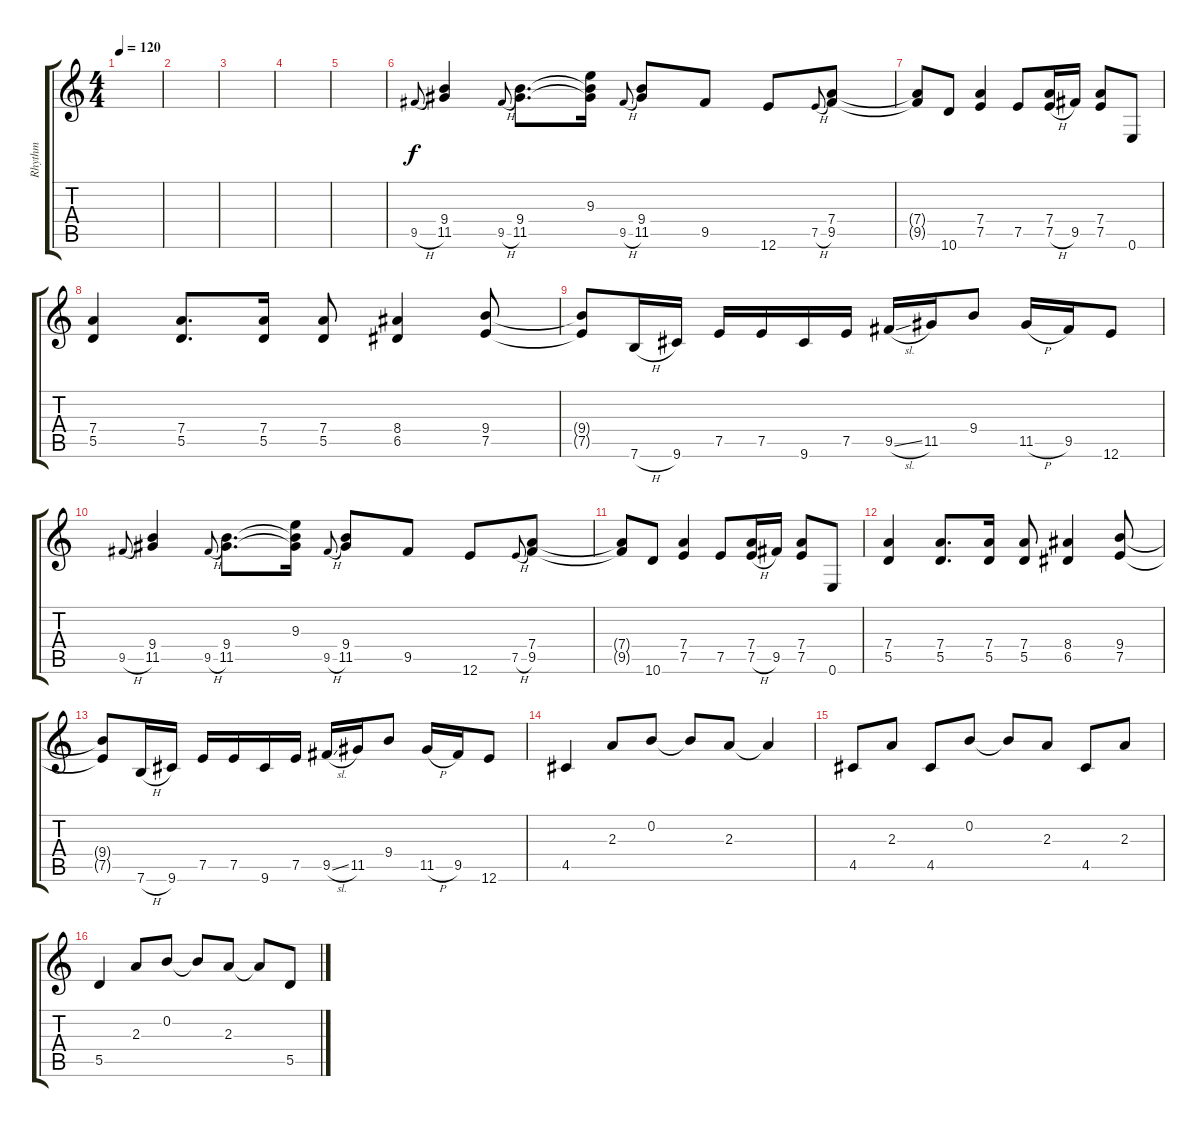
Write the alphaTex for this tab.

\track ("Rhythm" "Rhythm") {instrument overdrivenguitar}
\staff {score tabs}
\tuning (E4 B3 G3 D3 A2 E2) {hide}
\ts (4 4)
\tempo 120
\clef g2
\ks c
|
|
|
|
|
9.5{h}.8{gr onbeat} (9.4 11.5).4 9.5{h}.8{gr onbeat} (9.4 11.5).8{d} (9.3 9.4{t} 11.5{t}).16 9.5{h}.8{gr onbeat} (9.4 11.5).8 9.5.8 12.6.8 7.5{h}.8{gr onbeat} (7.4 9.5).8 |
(7.4{t} 9.5{t}).8 10.6.8 (7.4 7.5).4 7.5.8 (7.4 7.5{h}).16 9.5.16 (7.4 7.5).8 0.6.8 |
(7.4 5.5).4 (7.4 5.5).8{d} (7.4 5.5).16 (7.4 5.5).8 (8.4 6.5).4 (9.4 7.5).8 |
(9.4{t} 7.5{t}).8 7.6{h}.16 9.6.16 7.5.16 7.5.16 9.6.16 7.5.16 9.5{sl}.16 11.5.16 9.4.8 11.5{h}.16 9.5.16 12.6.8 |
9.5{h}.8{gr onbeat} (9.4 11.5).4 9.5{h}.8{gr onbeat} (9.4 11.5).8{d} (9.3 9.4{t} 11.5{t}).16 9.5{h}.8{gr onbeat} (9.4 11.5).8 9.5.8 12.6.8 7.5{h}.8{gr onbeat} (7.4 9.5).8 |
(7.4{t} 9.5{t}).8 10.6.8 (7.4 7.5).4 7.5.8 (7.4 7.5{h}).16 9.5.16 (7.4 7.5).8 0.6.8 |
(7.4 5.5).4 (7.4 5.5).8{d} (7.4 5.5).16 (7.4 5.5).8 (8.4 6.5).4 (9.4 7.5).8 |
(9.4{t} 7.5{t}).8 7.6{h}.16 9.6.16 7.5.16 7.5.16 9.6.16 7.5.16 9.5{sl}.16 11.5.16 9.4.8 11.5{h}.16 9.5.16 12.6.8 |
4.5.4{instrument overdrivenguitar} 2.3.8 0.2.8 0.2{t}.8 2.3.8 2.3{t}.4 |
4.5.8 2.3.8 4.5.8 0.2.8 0.2{t}.8 2.3.8 4.5.8 2.3.8 |
5.5.4 2.3.8 0.2.8 0.2{t}.8 2.3.8 2.3{t}.8 5.5.8
